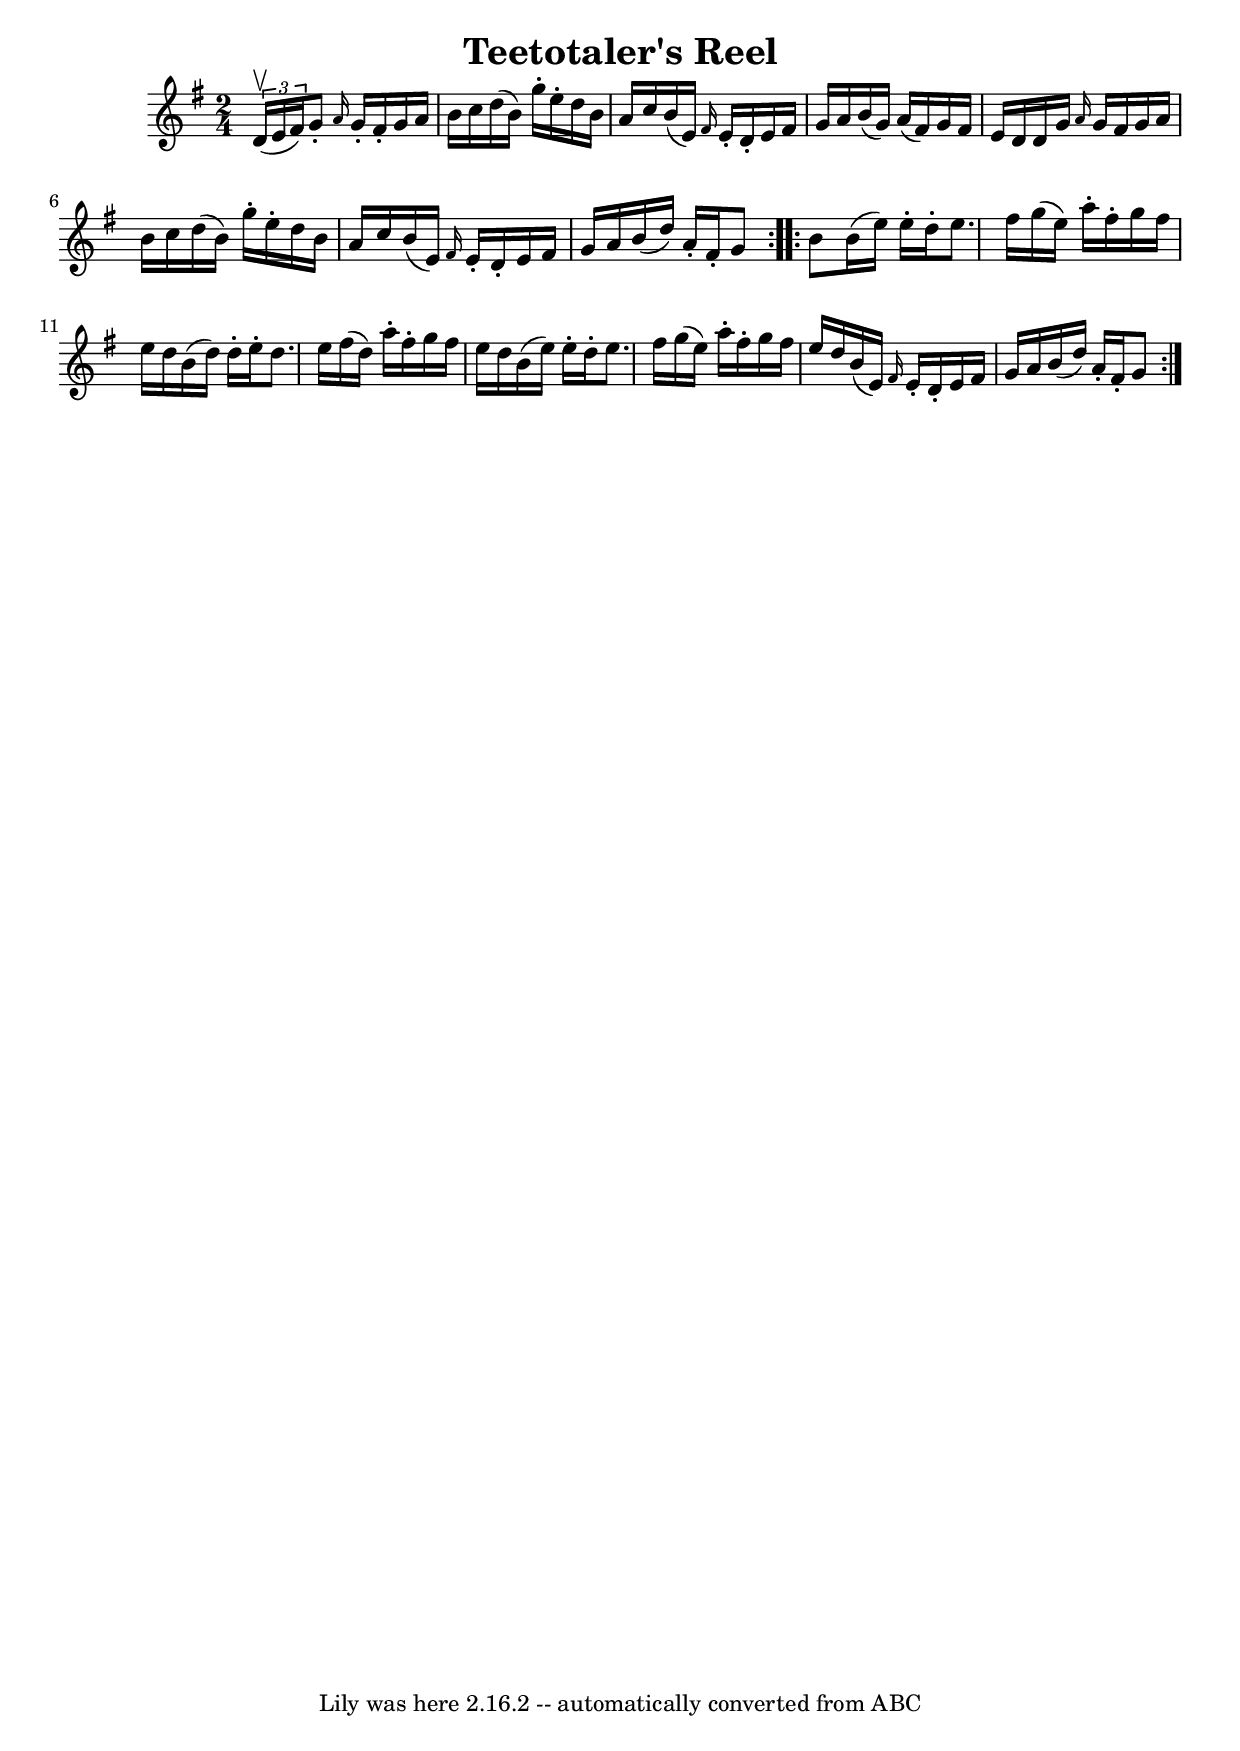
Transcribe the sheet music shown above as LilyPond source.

\version "2.16.2"
\include "Mammoth.ily"
\header {
  %% book = "Ryan's Mammoth Collection"
  crossRefNumber = "1"
  footnotes = ""
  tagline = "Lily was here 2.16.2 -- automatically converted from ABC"
  title = "Teetotaler's Reel"

}
voicedefault =  {



  \repeat volta 2 {

    \time 2/4 
    \key g \major
    \times 2/3 { d'16^\upbow(e'16 fis'16) 
	       } 
    |
    g'8 -. \grace { a'16  
		  } g'16 -. fis'16 -. g'16 a'16    
    b'16 c''16  |
    d''16 (b'16) g''16 -. e''16 -. d''16    
    b'16 a'16 c''16  |
    b'16 (e'16) \grace { fis'16  
		       }   
    e'16 -. d'16 -. e'16 fis'16 g'16 a'16  |
    b'16 (g'16  -) a'16 (fis'16) g'16 fis'16 e'16 d'16  |
    d'16    
    g'16  \grace { a'16  
		 } g'16 fis'16 g'16 a'16 b'16 c''16  
    |
    d''16 (b'16) g''16 -. e''16 -. d''16 b'16 a'16    
    c''16  |
    b'16 (e'16) \grace { fis'16  
		       } e'16 -. d'16 -.   
    e'16 fis'16 g'16 a'16  |
    b'16 (d''16) a'16 -.   
    fis'16 -. g'8  
  } 
  \repeat volta 2 {
    b'8  |
    b'16 (e''16)   
    e''16 -. d''16 -. e''8. fis''16  |
    g''16 (e''16) a''16 -. fis''16 -. g''16 fis''16 e''16 d''16  |
    b'16 (d''16 
    ) d''16 -. e''16 -. d''8. e''16  |
    fis''16 (d''16)   
    a''16 -. fis''16 -. g''16 fis''16 e''16 d''16  |
    b'16 (
    e''16) e''16 -. d''16 -. e''8. fis''16  |
    g''16 (
    e''16) a''16 -. fis''16 -. g''16 fis''16 e''16 d''16  
    |
    b'16 (e'16) \grace { fis'16  
		       } e'16 -. d'16 -. e'16   
    fis'16 g'16 a'16  |
    b'16 (d''16) a'16 -. fis'16 -.   
    g'8  
  }   

}

\score{
  <<

    \context Staff="default"
    {
      \voicedefault 
      
    }

  >>
  \layout {
    
  }
  \midi {
  }

}
